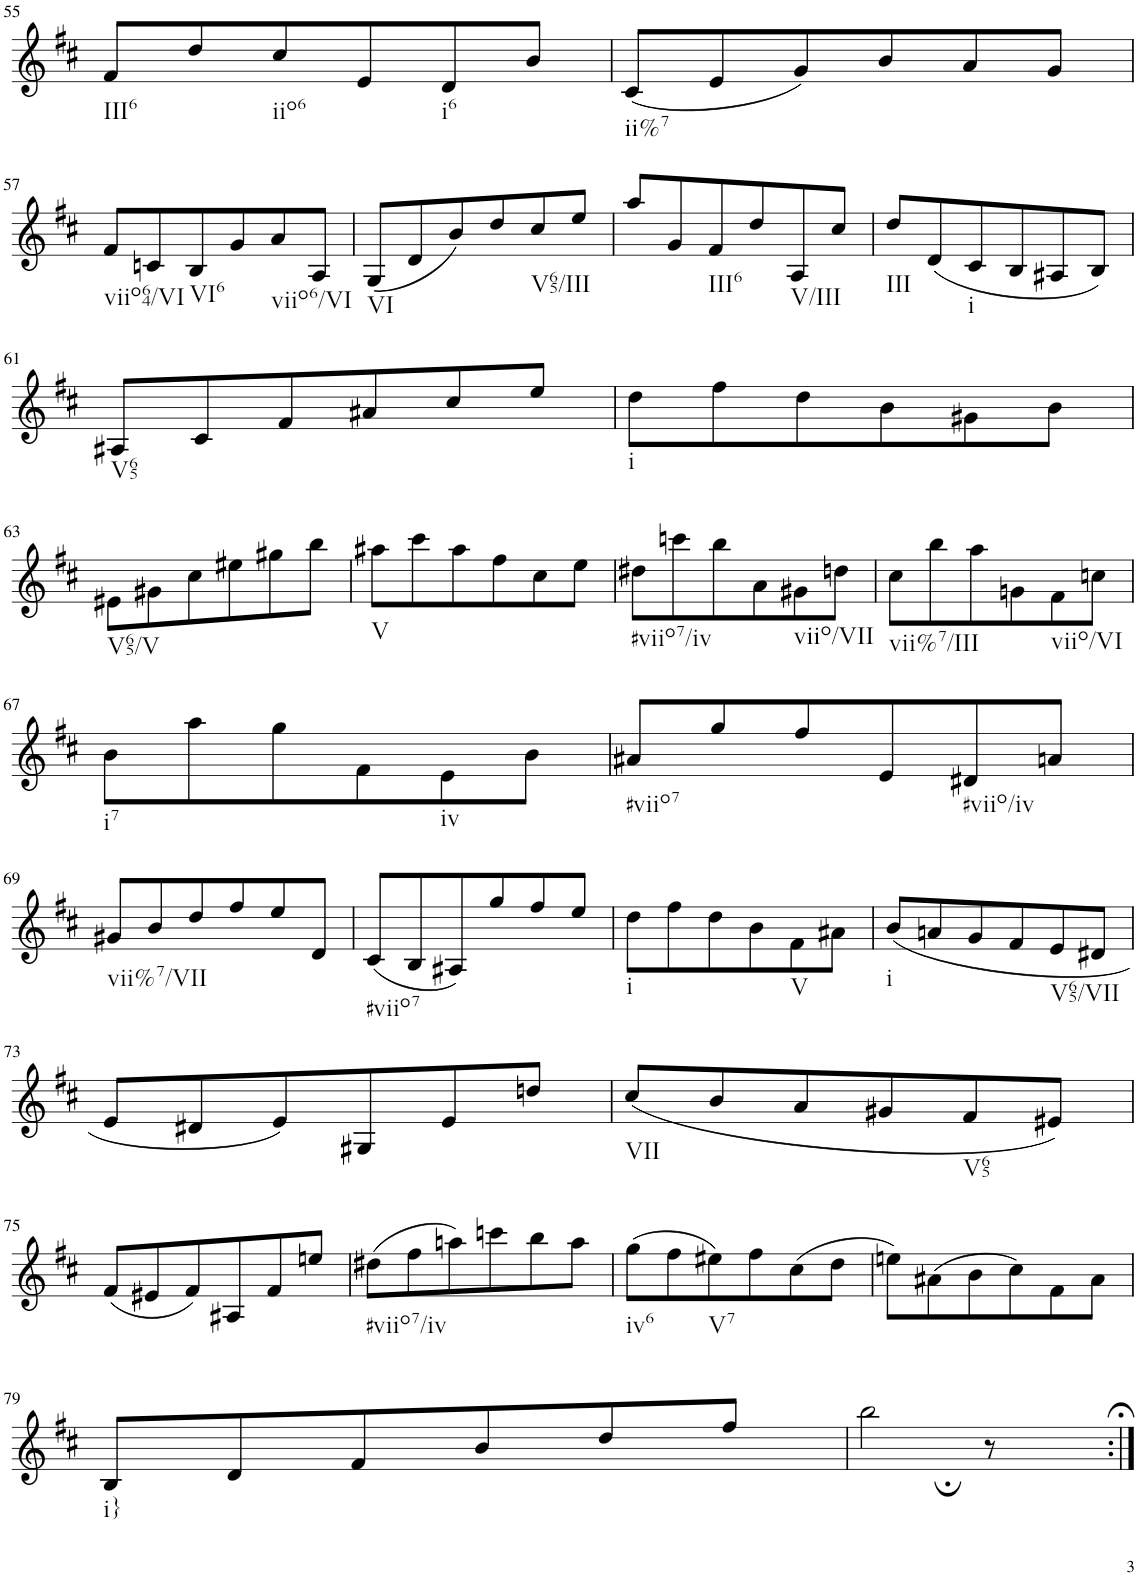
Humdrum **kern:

**kern
*part1
*staff1
*I"Violin
*I'Vln.
!!LO:PB:g=z
*clefG2
*k[f#c#]
*M3/4
=55
!LO:TX:b:t=III6
8f#/L
8dd/
!LO:TX:b:t=iio6
8cc#/
8e/
!LO:TX:b:t=i6
8d/
8b/J
=56
!LO:TX:b:t=ii%7
(8c#/L
8e/
8g/)
8b/
8a/
8g/J
!!LO:LB:g=z
=57
!LO:TX:b:t=viio64/VI
8f#/L
8cn/
!LO:TX:b:t=VI6
8B/
8g/
!LO:TX:b:t=viio6/VI
8a/
8A/J
=58
!LO:TX:b:t=VI
(8G/L
8d/
8b/)
8dd/
!LO:TX:b:t=V65/III
8cc#/
8ee/J
=59
8aa/L
8g/
!LO:TX:b:t=III6
8f#/
8dd/
!LO:TX:b:t=V/III
8A/
8cc#/J
=60
!LO:TX:b:t=III
8dd/L
(8d/
!LO:TX:b:t=i
8c#/
8B/
8A#X/
8B/J)
!!LO:LB:g=z
=61
!LO:TX:b:t=V65
8A#X/L
8c#/
8f#/
8a#X/
8cc#/
8ee/J
=62
!LO:TX:b:t=i
8dd\L
8ff#\
8dd\
8b\
8g#X\
8b\J
!!LO:LB:g=z
=63
!LO:TX:b:t=V65/V
8e#X\L
8g#X\
8cc#\
8ee#X\
8gg#X\
8bb\J
=64
!LO:TX:b:t=V
8aa#X\L
8ccc#\
8aa#\
8ff#\
8cc#\
8ee\J
=65
!LO:TX:b:t=#viio7/iv
8dd#X\L
8cccn\
8bb\
8a\
!LO:TX:b:t=viio/VII
8g#X\
8ddn\J
=66
!LO:TX:b:t=vii%7/III
8cc#\L
8bb\
8aa\
8gn\
!LO:TX:b:t=viio/VI
8f#\
8ccn\J
!!LO:LB:g=z
=67
!LO:TX:b:t=i7
8b\L
8aa\
8gg\
8f#\
!LO:TX:b:t=iv
8e\
8b\J
=68
!LO:TX:b:t=#viio7
8a#X/L
8gg/
8ff#/
8e/
!LO:TX:b:t=#viio/iv
8d#X/
8an/J
!!LO:LB:g=z
=69
!LO:TX:b:t=vii%7/VII
8g#X/L
8b/
8dd/
8ff#/
8ee/
8d/J
=70
!LO:TX:b:t=#viio7
(8c#/L
8B/
8A#X/)
8gg/
8ff#/
8ee/J
=71
!LO:TX:b:t=i
8dd\L
8ff#\
8dd\
8b\
!LO:TX:b:t=V
8f#\
8a#X\J
=72
!LO:TX:b:t=i
(8b/L
8an/
8g/
8f#/
!LO:TX:b:t=V65/VII
8e/
8d#X/J
!!LO:LB:g=z
=73
8e/L
8d#X/
8e/)
8G#X/
8e/
8ddn/J
=74
!LO:TX:b:t=VII
(8cc#/L
8b/
8a/
8g#X/
!LO:TX:b:t=V65
8f#/
8e#X/J)
!!LO:LB:g=z
=75
(8f#/L
8e#X/
8f#/)
8A#X/
8f#/
8een/J
=76
!LO:TX:b:t=#viio7/iv
(8dd#X\L
8ff#\
8aan\)
8cccn\
8bb\
8aa\J
=77
!LO:TX:b:t=iv6
(8gg\L
8ff#\
!LO:TX:b:t=V7
8ee#X\)
8ff#\
(8cc#\
8dd\J
=78
8een\L)
(8a#X\
8b\
8cc#\)
8f#\
8a#\J
!!LO:LB:g=z
=79
!LO:TX:b:t=i}
8B/L
8d/
8f#/
8b/
8dd/
8ff#/J
=80
2bb;\
8r
=:|!
*-
